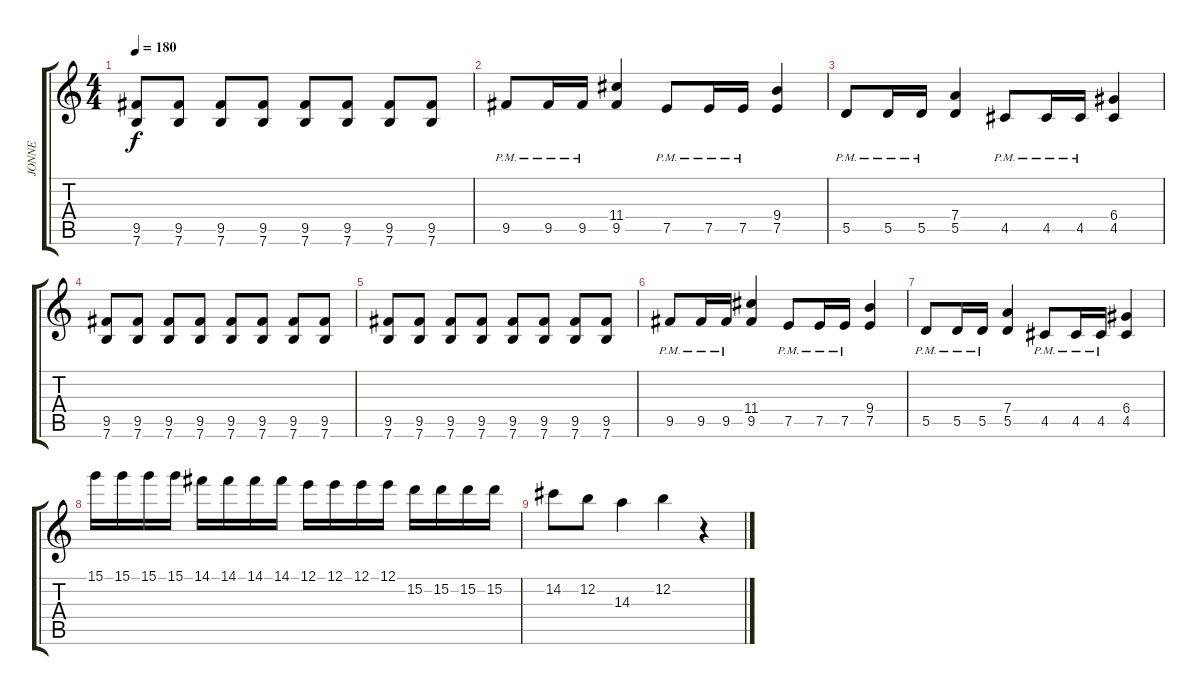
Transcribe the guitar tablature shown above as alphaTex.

\track ("JONNE" "JONNE") {instrument distortionguitar}
\staff {score tabs}
\tuning (E4 B3 G3 D3 A2 E2) {hide}
\ts (4 4)
\tempo 180
\clef g2
\ks c
(9.5 7.6).8{dy f} (9.5 7.6).8 (9.5 7.6).8 (9.5 7.6).8 (9.5 7.6).8 (9.5 7.6).8 (9.5 7.6).8 (9.5 7.6).8 |
9.5{pm}.8 9.5{pm}.16 9.5{pm}.16 (11.4 9.5).4 7.5{pm}.8 7.5{pm}.16 7.5{pm}.16 (9.4 7.5).4 |
5.5{pm}.8 5.5{pm}.16 5.5{pm}.16 (7.4 5.5).4 4.5{pm}.8 4.5{pm}.16 4.5{pm}.16 (6.4 4.5).4 |
(9.5 7.6).8 (9.5 7.6).8 (9.5 7.6).8 (9.5 7.6).8 (9.5 7.6).8 (9.5 7.6).8 (9.5 7.6).8 (9.5 7.6).8 |
(9.5 7.6).8 (9.5 7.6).8 (9.5 7.6).8 (9.5 7.6).8 (9.5 7.6).8 (9.5 7.6).8 (9.5 7.6).8 (9.5 7.6).8 |
9.5{pm}.8 9.5{pm}.16 9.5{pm}.16 (11.4 9.5).4 7.5{pm}.8 7.5{pm}.16 7.5{pm}.16 (9.4 7.5).4 |
5.5{pm}.8 5.5{pm}.16 5.5{pm}.16 (7.4 5.5).4 4.5{pm}.8 4.5{pm}.16 4.5{pm}.16 (6.4 4.5).4 |
15.1.16 15.1.16 15.1.16 15.1.16 14.1.16 14.1.16 14.1.16 14.1.16 12.1.16 12.1.16 12.1.16 12.1.16 15.2.16 15.2.16 15.2.16 15.2.16 |
14.2.8 12.2.8 14.3.4 12.2.4 r.4
